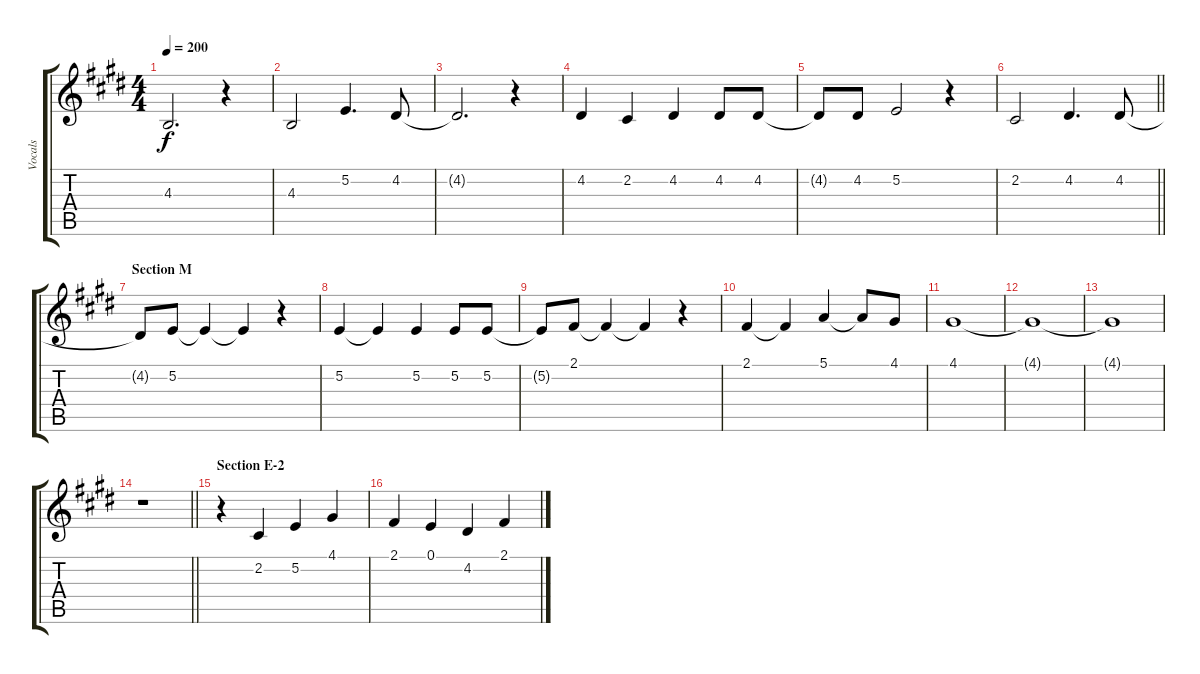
\track ("Vocals" "Vocals") {instrument tenorsax}
\staff {score tabs}
\tuning (E4 B3 G3 D3 A2 E2) {hide}
\ts (4 4)
\tempo 200
\clef g2
\ks e
4.3{t}.2{d dy f} r.4 |
4.3.2 5.2.4{d} 4.2.8 |
4.2{t}.2{d} r.4 |
4.2.4 2.2.4 4.2.4 4.2.8 4.2.8 |
4.2{t}.8 4.2.8 5.2.2 r.4 |
\barLineRight lightlight
2.2.2 4.2.4{d} 4.2.8 |
\section ("" "Section M")
4.2{t}.8 5.2.8 5.2{t}.4 5.2{t}.4 r.4 |
5.2.4 5.2{t}.4 5.2.4 5.2.8 5.2.8 |
5.2{t}.8 2.1.8 2.1{t}.4 2.1{t}.4 r.4 |
2.1.4 2.1{t}.4 5.1.4 5.1{t}.8 4.1.8 |
4.1.1 |
4.1{t}.1 |
4.1{t}.1 |
\barLineRight lightlight
r.1 |
\section ("" "Section E-2")
r.4 2.2.4 5.2.4 4.1.4 |
2.1.4 0.1.4 4.2.4 2.1.4
